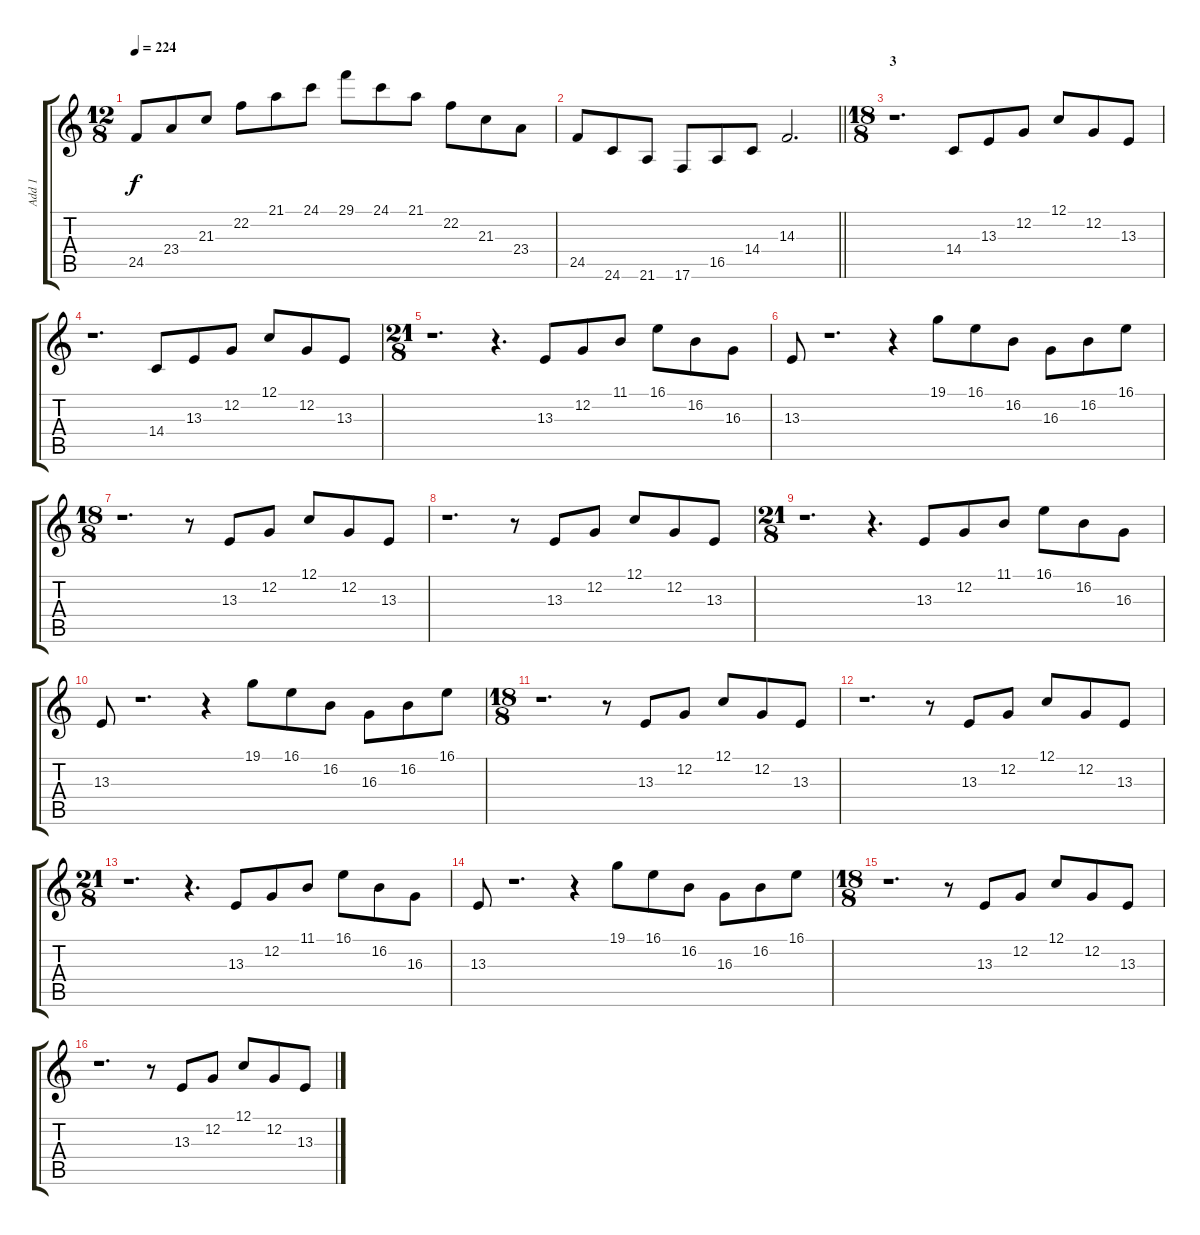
\track ("Add 1" "Add 1") {instrument lead1square}
\staff {score tabs}
\tuning (C4 G3 Eb3 Bb2 F2 C2) {hide}
\ts (12 8)
\tempo 224
\clef g2
\ks c
24.5.8{dy f} 23.4.8 21.3.8 22.2.8 21.1.8 24.1.8 29.1.8 24.1.8 21.1.8 22.2.8 21.3.8 23.4.8 |
\barLineRight lightlight
24.5.8 24.6.8 21.6.8 17.6.8 16.5.8 14.4.8 14.3.2{d} |
\ts (18 8)
\section ("" "3")
r.1{d} 14.4.8 13.3.8 12.2.8 12.1.8 12.2.8 13.3.8 |
r.1{d} 14.4.8 13.3.8 12.2.8 12.1.8 12.2.8 13.3.8 |
\ts (21 8)
r.1{d} r.4{d} 13.3.8 12.2.8 11.1.8 16.1.8 16.2.8 16.3.8 |
13.3.8 r.1{d} r.4 19.1.8 16.1.8 16.2.8 16.3.8 16.2.8 16.1.8 |
\ts (18 8)
r.1{d} r.8 13.3.8 12.2.8 12.1.8 12.2.8 13.3.8 |
r.1{d} r.8 13.3.8 12.2.8 12.1.8 12.2.8 13.3.8 |
\ts (21 8)
r.1{d} r.4{d} 13.3.8 12.2.8 11.1.8 16.1.8 16.2.8 16.3.8 |
13.3.8 r.1{d} r.4 19.1.8 16.1.8 16.2.8 16.3.8 16.2.8 16.1.8 |
\ts (18 8)
r.1{d} r.8 13.3.8 12.2.8 12.1.8 12.2.8 13.3.8 |
r.1{d} r.8 13.3.8 12.2.8 12.1.8 12.2.8 13.3.8 |
\ts (21 8)
r.1{d} r.4{d} 13.3.8 12.2.8 11.1.8 16.1.8 16.2.8 16.3.8 |
13.3.8 r.1{d} r.4 19.1.8 16.1.8 16.2.8 16.3.8 16.2.8 16.1.8 |
\ts (18 8)
r.1{d} r.8 13.3.8 12.2.8 12.1.8 12.2.8 13.3.8 |
r.1{d} r.8 13.3.8 12.2.8 12.1.8 12.2.8 13.3.8
